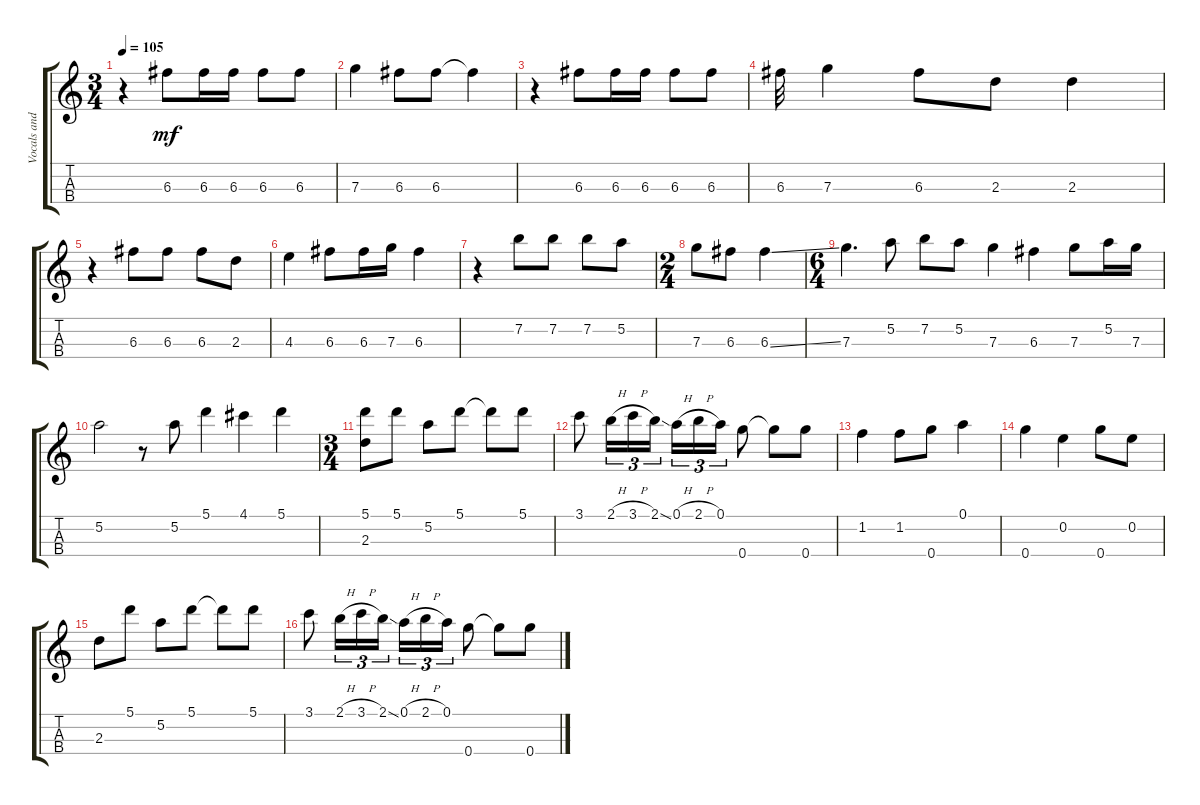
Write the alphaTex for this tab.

\track ("Vocals and Guit3" "Vocals and") {instrument acousticguitarnylon}
\staff {score tabs}
\tuning (A4 E4 C4 G4) {hide}
\ts (3 4)
\tempo 105
\clef g2
\ks c
r.4{dy mf} 6.3.8 6.3.16 6.3.16 6.3.8 6.3.8 |
7.3.4 6.3.8 6.3.8 6.3{t}.4 |
r.4 6.3.8 6.3.16 6.3.16 6.3.8 6.3.8 |
6.3.32 7.3.4 6.3.8 2.3.8 2.3.4 |
r.4 6.3.8 6.3.8 6.3.8 2.3.8 |
4.3.4 6.3.8 6.3.16 7.3.16 6.3.4 |
r.4 7.2.8 7.2.8 7.2.8 5.2.8 |
\ts (2 4)
7.3.8 6.3.8 6.3{ss}.4 |
\ts (6 4)
7.3.4{d} 5.2.8 7.2.8 5.2.8 7.3.4 6.3.4 7.3.8 5.2.16 7.3.16 |
5.2.2 r.8 5.2.8 5.1.4 4.1.4 5.1.4 |
\ts (3 4)
(5.1 2.3).8 5.1.8 5.2.8 5.1.8 5.1{t}.8 5.1.8 |
3.1.8 2.1{h}.16{tu (3 2)} 3.1{h}.16{tu (3 2)} 2.1{ss}.16{tu (3 2)} 0.1{h}.16{tu (3 2)} 2.1{h}.16{tu (3 2)} 0.1.16{tu (3 2)} 0.4.8 0.4{t}.8 0.4.8 |
1.2.4 1.2.8 0.4.8 0.1.4 |
0.4.4 0.2.4 0.4.8 0.2.8 |
2.3.8 5.1.8 5.2.8 5.1.8 5.1{t}.8 5.1.8 |
3.1.8 2.1{h}.16{tu (3 2)} 3.1{h}.16{tu (3 2)} 2.1{ss}.16{tu (3 2)} 0.1{h}.16{tu (3 2)} 2.1{h}.16{tu (3 2)} 0.1.16{tu (3 2)} 0.4.8 0.4{t}.8 0.4.8
